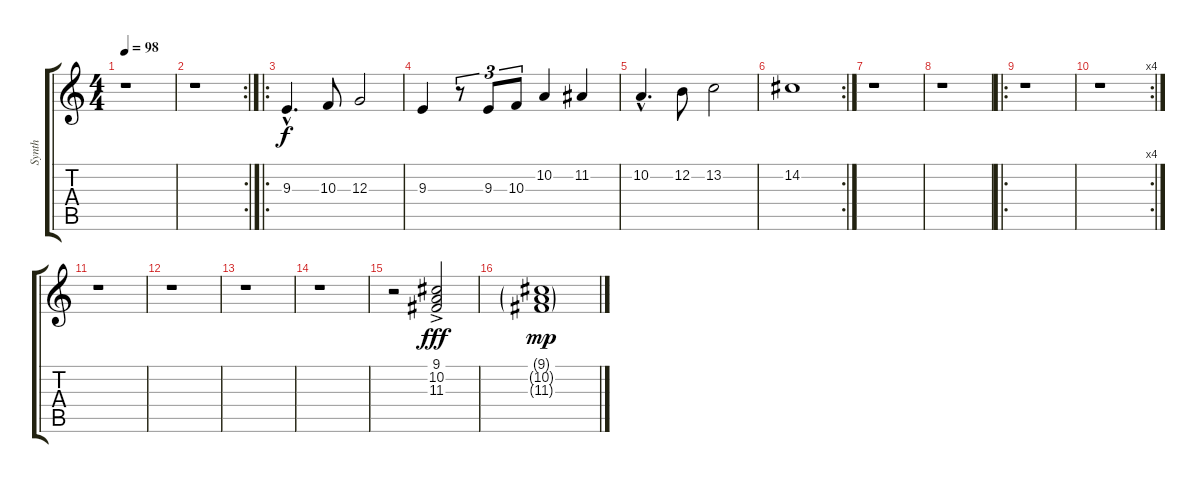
\track ("Synth" "Synth") {instrument stringensemble1}
\staff {score tabs}
\tuning (E4 B3 G3 D3 A2 E2) {hide}
\ts (4 4)
\tempo 98
\clef g2
\ks c
r.1{dy f} |
\rc 2
r.1 |
\ro
9.3{hac}.4{d} 10.3.8 12.3.2 |
9.3.4 r.8{tu (3 2)} 9.3.8{tu (3 2)} 10.3.8{tu (3 2)} 10.2.4 11.2.4 |
10.2{hac}.4{d} 12.2.8 13.2.2 |
\rc 2
14.2.1 |
r.1 |
r.1 |
\ro
r.1 |
\rc 4
r.1 |
r.1 |
r.1 |
r.1 |
r.1 |
r.2 (9.1 10.2 11.3{ac}).2{dy fff} |
(9.1{g} 10.2{g} 11.3{g}).1{dy mp}
